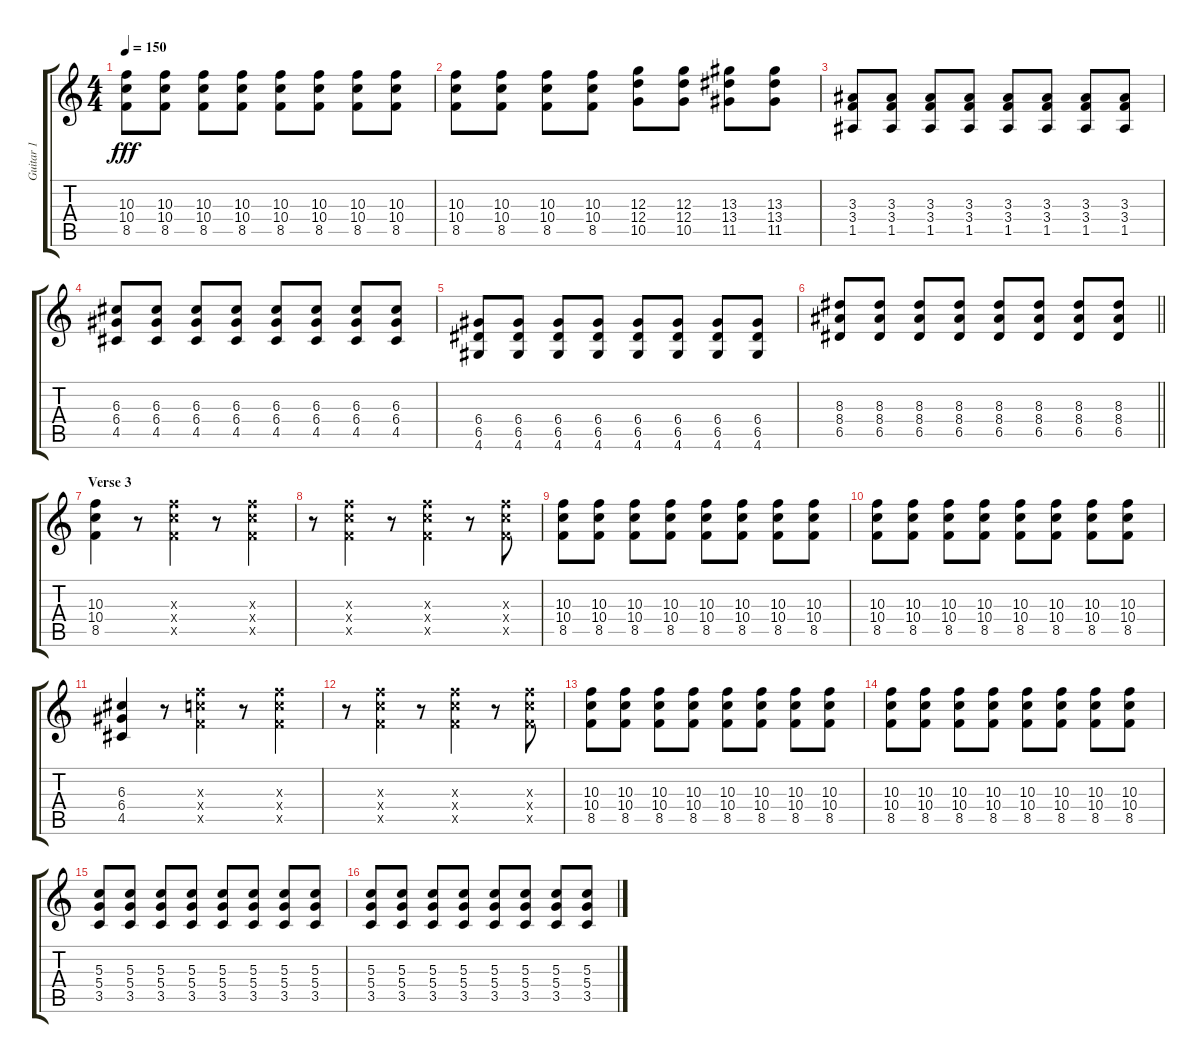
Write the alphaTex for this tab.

\track ("Guitar 1" "Guitar 1") {instrument distortionguitar}
\staff {score tabs}
\tuning (E4 B3 G3 D3 A2 E2) {hide}
\ts (4 4)
\tempo 150
\clef g2
\ks c
(10.3 10.4 8.5).8{dy fff} (10.3 10.4 8.5).8 (10.3 10.4 8.5).8 (10.3 10.4 8.5).8 (10.3 10.4 8.5).8 (10.3 10.4 8.5).8 (10.3 10.4 8.5).8 (10.3 10.4 8.5).8 |
(10.3 10.4 8.5).8 (10.3 10.4 8.5).8 (10.3 10.4 8.5).8 (10.3 10.4 8.5).8 (12.3 12.4 10.5).8 (12.3 12.4 10.5).8 (13.3 13.4 11.5).8 (13.3 13.4 11.5).8 |
(3.3 3.4 1.5).8 (3.3 3.4 1.5).8 (3.3 3.4 1.5).8 (3.3 3.4 1.5).8 (3.3 3.4 1.5).8 (3.3 3.4 1.5).8 (3.3 3.4 1.5).8 (3.3 3.4 1.5).8 |
(6.3 6.4 4.5).8 (6.3 6.4 4.5).8 (6.3 6.4 4.5).8 (6.3 6.4 4.5).8 (6.3 6.4 4.5).8 (6.3 6.4 4.5).8 (6.3 6.4 4.5).8 (6.3 6.4 4.5).8 |
(6.4 6.5 4.6).8 (6.4 6.5 4.6).8 (6.4 6.5 4.6).8 (6.4 6.5 4.6).8 (6.4 6.5 4.6).8 (6.4 6.5 4.6).8 (6.4 6.5 4.6).8 (6.4 6.5 4.6).8 |
\barLineRight lightlight
(8.3 8.4 6.5).8 (8.3 8.4 6.5).8 (8.3 8.4 6.5).8 (8.3 8.4 6.5).8 (8.3 8.4 6.5).8 (8.3 8.4 6.5).8 (8.3 8.4 6.5).8 (8.3 8.4 6.5).8 |
\section ("" "Verse 3")
(10.3 10.4 8.5).4 r.8 (10.3{x} 10.4{x} 8.5{x}).4 r.8 (10.3{x} 10.4{x} 8.5{x}).4 |
r.8 (10.3{x} 10.4{x} 8.5{x}).4 r.8 (10.3{x} 10.4{x} 8.5{x}).4 r.8 (10.3{x} 10.4{x} 8.5{x}).8 |
(10.3 10.4 8.5).8 (10.3 10.4 8.5).8 (10.3 10.4 8.5).8 (10.3 10.4 8.5).8 (10.3 10.4 8.5).8 (10.3 10.4 8.5).8 (10.3 10.4 8.5).8 (10.3 10.4 8.5).8 |
(10.3 10.4 8.5).8 (10.3 10.4 8.5).8 (10.3 10.4 8.5).8 (10.3 10.4 8.5).8 (10.3 10.4 8.5).8 (10.3 10.4 8.5).8 (10.3 10.4 8.5).8 (10.3 10.4 8.5).8 |
(6.3 6.4 4.5).4 r.8 (10.3{x} 10.4{x} 8.5{x}).4 r.8 (10.3{x} 10.4{x} 8.5{x}).4 |
r.8 (10.3{x} 10.4{x} 8.5{x}).4 r.8 (10.3{x} 10.4{x} 8.5{x}).4 r.8 (10.3{x} 10.4{x} 8.5{x}).8 |
(10.3 10.4 8.5).8 (10.3 10.4 8.5).8 (10.3 10.4 8.5).8 (10.3 10.4 8.5).8 (10.3 10.4 8.5).8 (10.3 10.4 8.5).8 (10.3 10.4 8.5).8 (10.3 10.4 8.5).8 |
(10.3 10.4 8.5).8 (10.3 10.4 8.5).8 (10.3 10.4 8.5).8 (10.3 10.4 8.5).8 (10.3 10.4 8.5).8 (10.3 10.4 8.5).8 (10.3 10.4 8.5).8 (10.3 10.4 8.5).8 |
(5.3 5.4 3.5).8 (5.3 5.4 3.5).8 (5.3 5.4 3.5).8 (5.3 5.4 3.5).8 (5.3 5.4 3.5).8 (5.3 5.4 3.5).8 (5.3 5.4 3.5).8 (5.3 5.4 3.5).8 |
(5.3 5.4 3.5).8 (5.3 5.4 3.5).8 (5.3 5.4 3.5).8 (5.3 5.4 3.5).8 (5.3 5.4 3.5).8 (5.3 5.4 3.5).8 (5.3 5.4 3.5).8 (5.3 5.4 3.5).8
